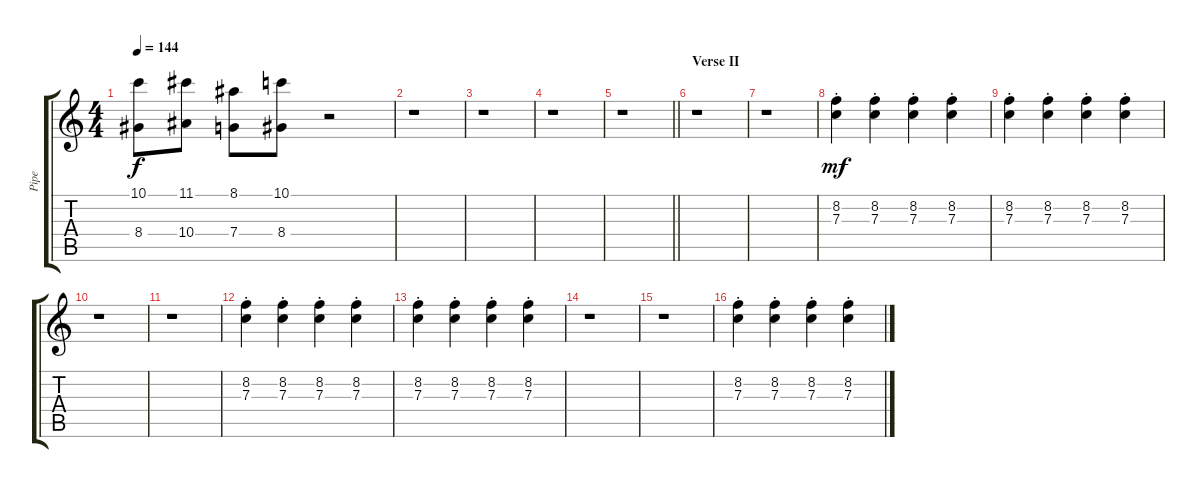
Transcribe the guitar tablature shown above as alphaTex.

\track ("Pipe" "Pipe") {instrument piccolo}
\staff {score tabs}
\tuning (D5 A4 F4 C4 G3 D3) {hide}
\ts (4 4)
\tempo 144
\clef g2
\ks c
(10.1 8.4).8{dy f} (11.1 10.4).8 (8.1 7.4).8 (10.1 8.4).8 r.2 |
r.1 |
r.1 |
r.1 |
\barLineRight lightlight
r.1 |
\section ("" "Verse II")
r.1 |
r.1 |
(8.2{st} 7.3{st}).4{dy mf} (8.2{st} 7.3{st}).4 (8.2{st} 7.3{st}).4 (8.2{st} 7.3{st}).4 |
(8.2{st} 7.3{st}).4 (8.2{st} 7.3{st}).4 (8.2{st} 7.3{st}).4 (8.2{st} 7.3{st}).4 |
r.1 |
r.1 |
(8.2{st} 7.3{st}).4 (8.2{st} 7.3{st}).4 (8.2{st} 7.3{st}).4 (8.2{st} 7.3{st}).4 |
(8.2{st} 7.3{st}).4 (8.2{st} 7.3{st}).4 (8.2{st} 7.3{st}).4 (8.2{st} 7.3{st}).4 |
r.1 |
r.1 |
(8.2{st} 7.3{st}).4 (8.2{st} 7.3{st}).4 (8.2{st} 7.3{st}).4 (8.2{st} 7.3{st}).4
